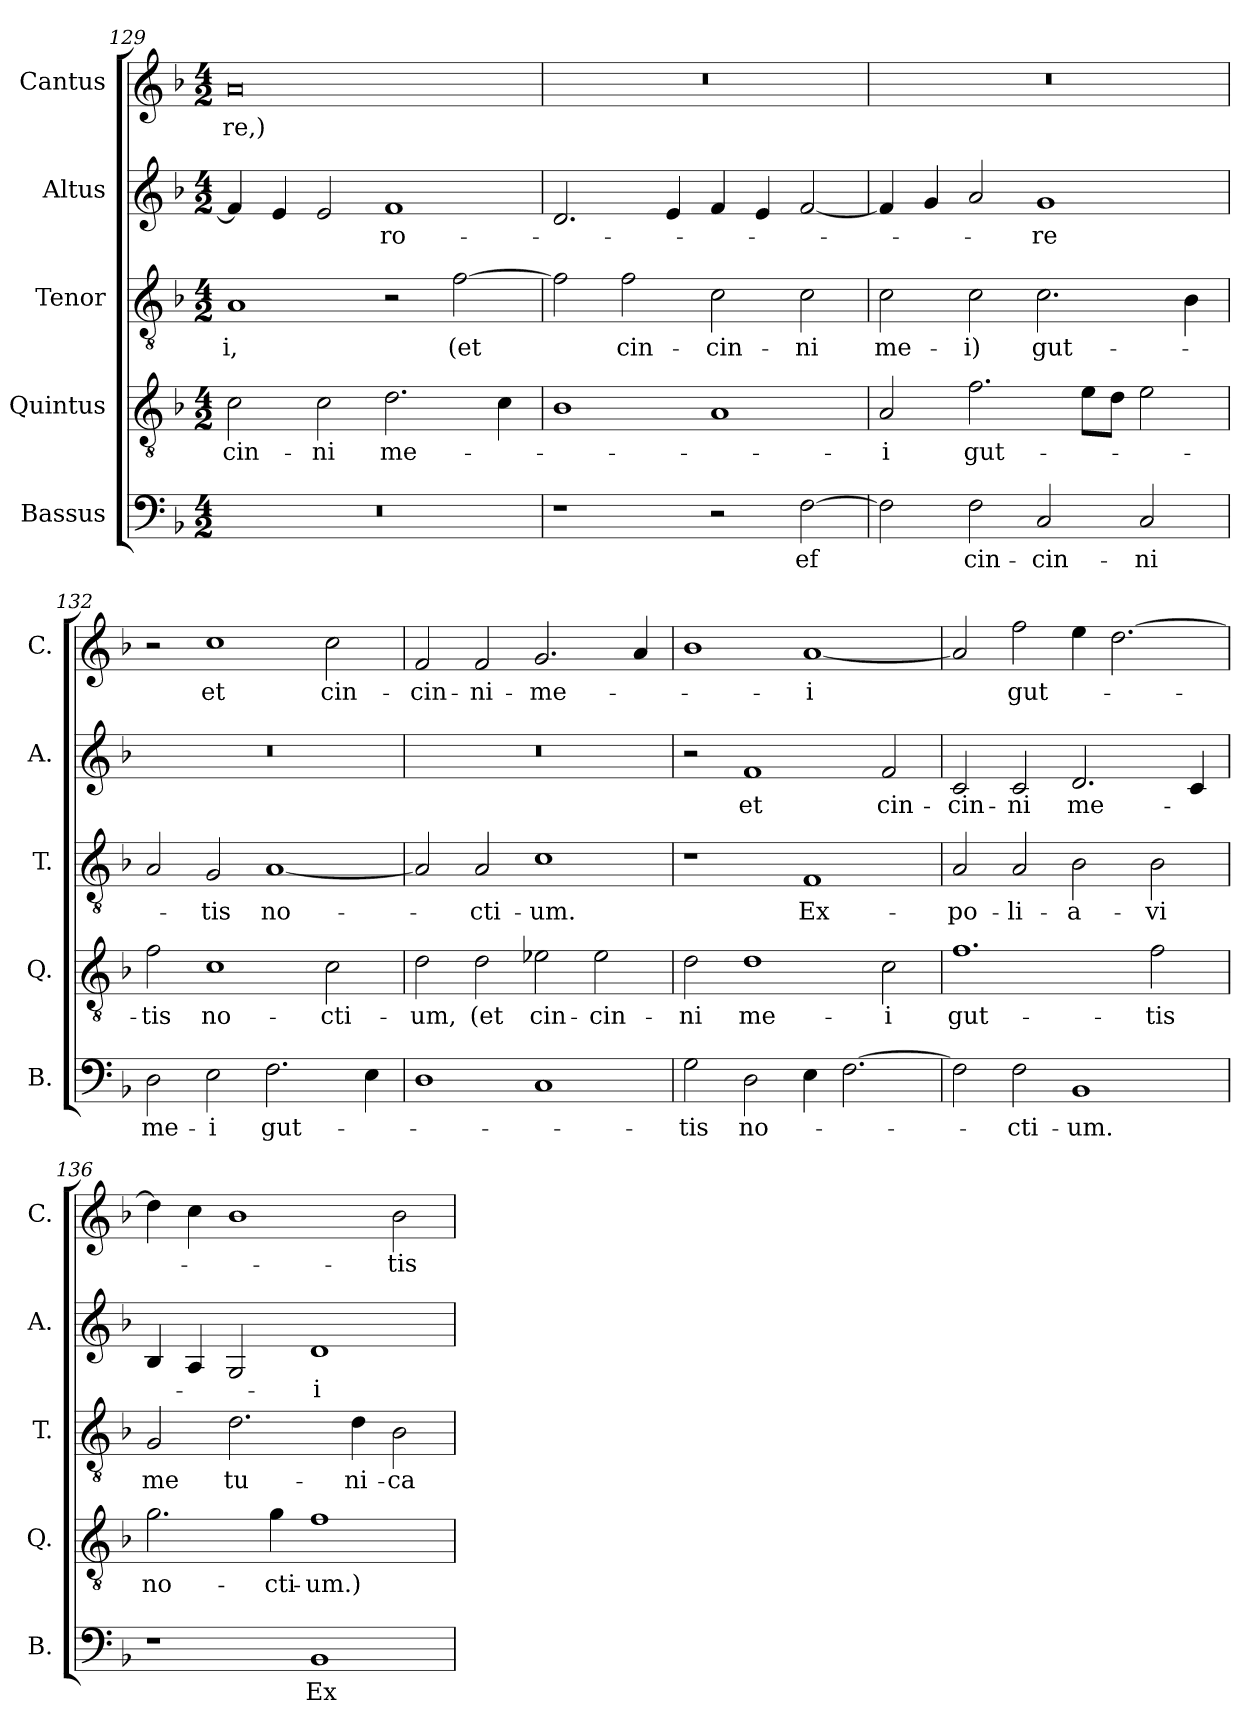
**kern	**text	**kern	**text	**kern	**text	**kern	**text	**kern	**text
*part5	*part5	*part4	*part4	*part3	*part3	*part2	*part2	*part1	*part1
*staff5	*staff5	*staff4	*staff4	*staff3	*staff3	*staff2	*staff2	*staff1	*staff1
*I"Bassus	*	*I"Quintus	*	*I"Tenor	*	*I"Altus	*	*I"Cantus	*
*I'B.	*	*I'Q.	*	*I'T.	*	*I'A.	*	*I'C.	*
*clefF4	*	*clefGv2	*	*clefGv2	*	*clefG2	*	*clefG2	*
*k[b-]	*	*k[b-]	*	*k[b-]	*	*k[b-]	*	*k[b-]	*
*M4/2	*	*M4/2	*	*M4/2	*	*M4/2	*	*M4/2	*
=129	=129	=129	=129	=129	=129	=129	=129	=129	=129
0r	.	2c\	-cin­-	1A	-i,	4f/]	.	0a	-re,)
.	.	.	.	.	.	4e/	.	.	.
.	.	2c\	-ni	.	.	2e/	.	.	.
.	.	2.d\	me­-	2r	.	1f	ro-	.	.
.	.	.	.	[2f\	(et	.	.	.	.
.	.	4c\	.	.	.	.	.	.	.
=130	=130	=130	=130	=130	=130	=130	=130	=130	=130
1r	.	1B-	.	2f\]	.	2.d/	.	0r	.
.	.	.	.	2f\	cin-	.	.	.	.
.	.	.	.	.	.	4e/	.	.	.
2r	.	1A	.	2c\	-cin-	4f/	.	.	.
.	.	.	.	.	.	4e/	.	.	.
[2F\	ef	.	.	2c\	-ni	[2f/	.	.	.
=131	=131	=131	=131	=131	=131	=131	=131	=131	=131
2F\]	.	2A/	-i	2c\	me-	4f/]	.	0r	.
.	.	.	.	.	.	4g/	.	.	.
2F\	cin-	2.f\	gut-	2c\	-i)	2a/	.	.	.
2C/	-cin­-	.	.	2.c\	gut-	1g	-re	.	.
.	.	8e\L	.	.	.	.	.	.	.
.	.	8d\J	.	.	.	.	.	.	.
2C/	-ni	2e\	.	.	.	.	.	.	.
.	.	.	.	4B-\	.	.	.	.	.
=132	=132	=132	=132	=132	=132	=132	=132	=132	=132
2D\	me­-	2f\	-tis	2A/	.	0r	.	2r	.
2E\	-i	1c	no-	2G/	-tis	.	.	1cc	et
2.F\	gut-	.	.	[1A	no-	.	.	.	.
.	.	2c\	-cti­-	.	.	.	.	2cc\	cin­-
4E\	.	.	.	.	.	.	.	.	.
=133	=133	=133	=133	=133	=133	=133	=133	=133	=133
1D	.	2d\	-um,	2A/]	.	0r	.	2f/	-cin-
.	.	2d\	(et	2A/	-cti­-	.	.	2f/	-ni-
1C	.	2e-X\	cin-	1c	-um.	.	.	2.g/	-me­-
.	.	2e-\	-cin-	.	.	.	.	.	.
.	.	.	.	.	.	.	.	4a/	.
=134	=134	=134	=134	=134	=134	=134	=134	=134	=134
2G\	-tis	2d\	-ni	1r	.	2r	.	1b-	.
2D\	no­-	1d	me­-	.	.	1f	et	.	.
4E\	.	.	.	1F	Ex­-	.	.	[1a	-i
[2.F\	.	.	.	.	.	.	.	.	.
.	.	2c\	-i	.	.	2f/	cin-	.	.
=135	=135	=135	=135	=135	=135	=135	=135	=135	=135
2F\]	.	1.f	gut-	2A/	-po­-	2c/	-cin-	2a/]	.
2F\	-cti­-	.	.	2A/	-li-	2c/	-ni	2ff\	gut­-
1BB-	-um.	.	.	2B-\	-a­-	2.d/	me-	4ee\	.
.	.	.	.	.	.	.	.	[2.dd\	.
.	.	2f\	-tis	2B-\	-vi	.	.	.	.
.	.	.	.	.	.	4c/	.	.	.
=136	=136	=136	=136	=136	=136	=136	=136	=136	=136
1r	.	2.g\	no­-	2G/	me	4B-/	.	4dd\]	.
.	.	.	.	.	.	4A/	.	4cc\	.
.	.	.	.	2.d\	tu­-	2G/	.	1b-	.
.	.	4g\	-cti-	.	.	.	.	.	.
1BB-	Ex­-	1f	-um.)	.	.	1d	-i	.	.
.	.	.	.	4d\	-ni­-	.	.	.	.
.	.	.	.	2B-\	-ca	.	.	2b-\	-tis
=	=	=	=	=	=	=	=	=	=
*-	*-	*-	*-	*-	*-	*-	*-	*-	*-
